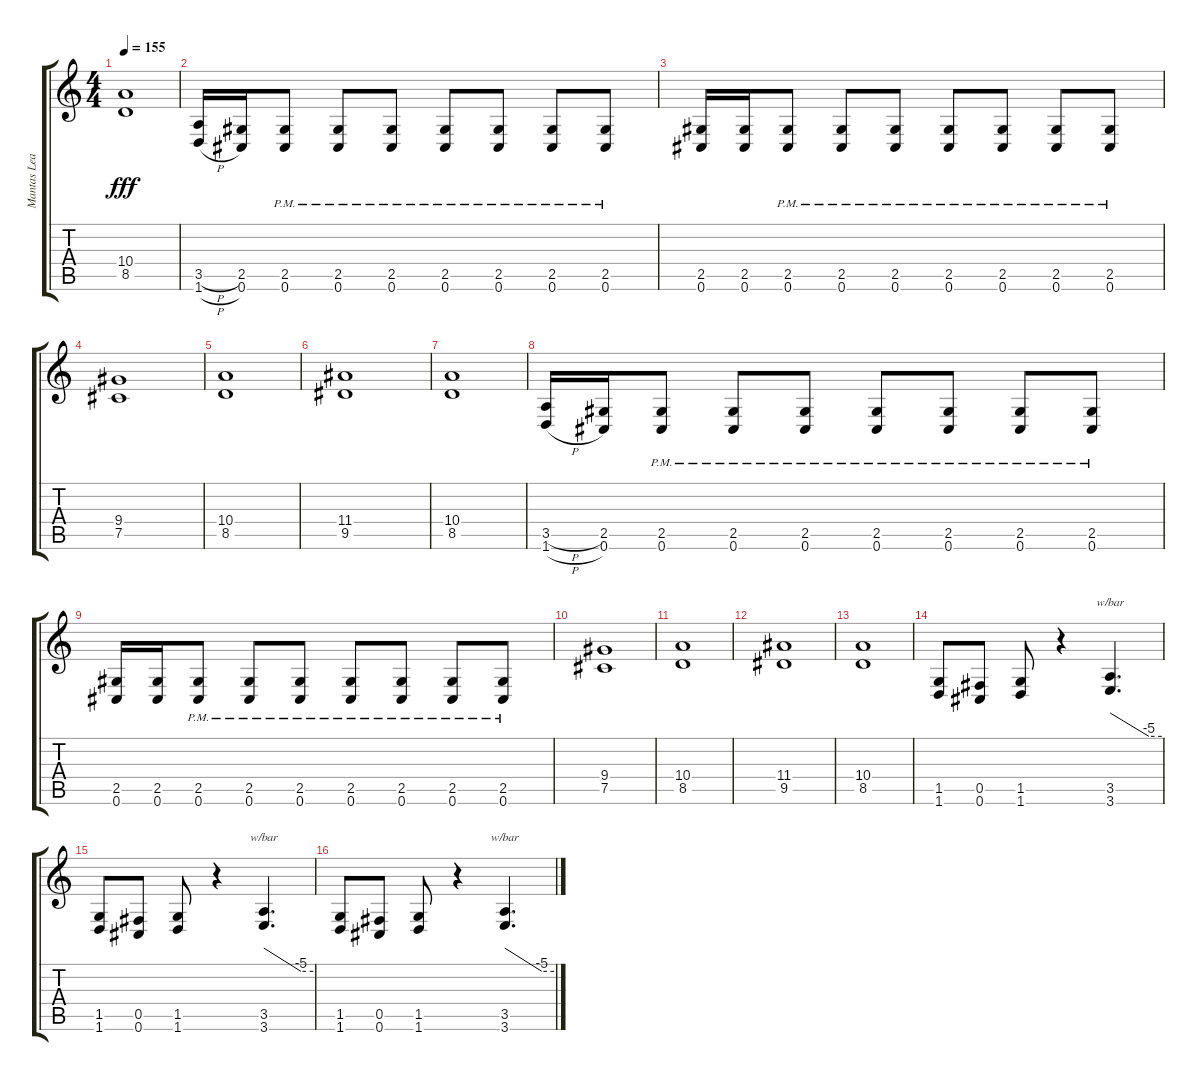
\track ("Mantas Lead/Overdub" "Mantas Lea") {instrument distortionguitar}
\staff {score tabs}
\tuning (Db4 Ab3 E3 B2 Gb2 Db2) {hide}
\ts (4 4)
\tempo 155
\clef g2
\ks c
(10.4 8.5).1{dy fff} |
(3.5{h} 1.6{h}).16 (2.5 0.6).16 (2.5{pm} 0.6{pm}).8 (2.5{pm} 0.6{pm}).8 (2.5{pm} 0.6{pm}).8 (2.5{pm} 0.6{pm}).8 (2.5{pm} 0.6{pm}).8 (2.5{pm} 0.6{pm}).8 (2.5{pm} 0.6{pm}).8 |
(2.5 0.6).16 (2.5 0.6).16 (2.5{pm} 0.6{pm}).8 (2.5{pm} 0.6{pm}).8 (2.5{pm} 0.6{pm}).8 (2.5{pm} 0.6{pm}).8 (2.5{pm} 0.6{pm}).8 (2.5{pm} 0.6{pm}).8 (2.5{pm} 0.6{pm}).8 |
(9.4 7.5).1 |
(10.4 8.5).1 |
(11.4 9.5).1 |
(10.4 8.5).1 |
(3.5{h} 1.6{h}).16 (2.5 0.6).16 (2.5{pm} 0.6{pm}).8 (2.5{pm} 0.6{pm}).8 (2.5{pm} 0.6{pm}).8 (2.5{pm} 0.6{pm}).8 (2.5{pm} 0.6{pm}).8 (2.5{pm} 0.6{pm}).8 (2.5{pm} 0.6{pm}).8 |
(2.5 0.6).16 (2.5 0.6).16 (2.5{pm} 0.6{pm}).8 (2.5{pm} 0.6{pm}).8 (2.5{pm} 0.6{pm}).8 (2.5{pm} 0.6{pm}).8 (2.5{pm} 0.6{pm}).8 (2.5{pm} 0.6{pm}).8 (2.5{pm} 0.6{pm}).8 |
(9.4 7.5).1 |
(10.4 8.5).1 |
(11.4 9.5).1 |
(10.4 8.5).1 |
(1.5 1.6).8 (0.5 0.6).8 (1.5 1.6).8 r.4 (3.5 3.6).4{d tbe (custom default 0 0 45 -20 60 -20)} |
(1.5 1.6).8 (0.5 0.6).8 (1.5 1.6).8 r.4 (3.5 3.6).4{d tbe (custom default 0 0 45 -20 60 -20)} |
(1.5 1.6).8 (0.5 0.6).8 (1.5 1.6).8 r.4 (3.5 3.6).4{d tbe (custom default 0 0 45 -20 60 -20)}
